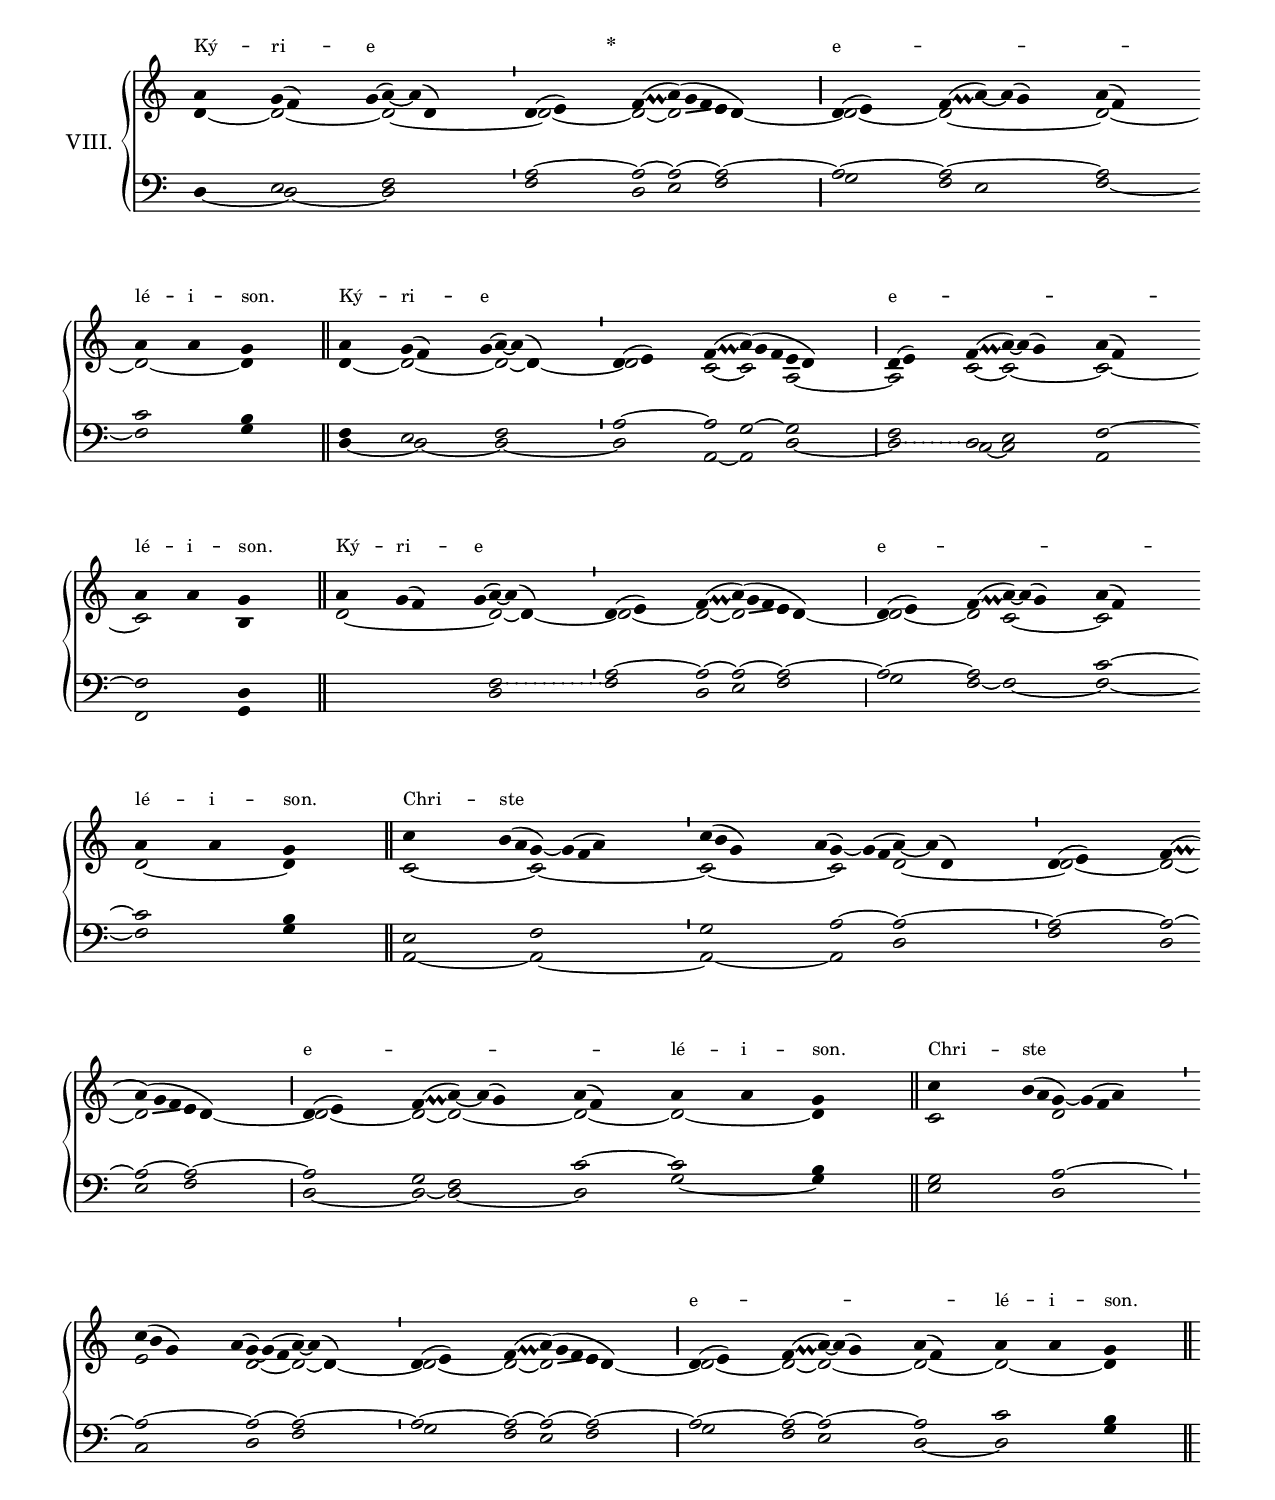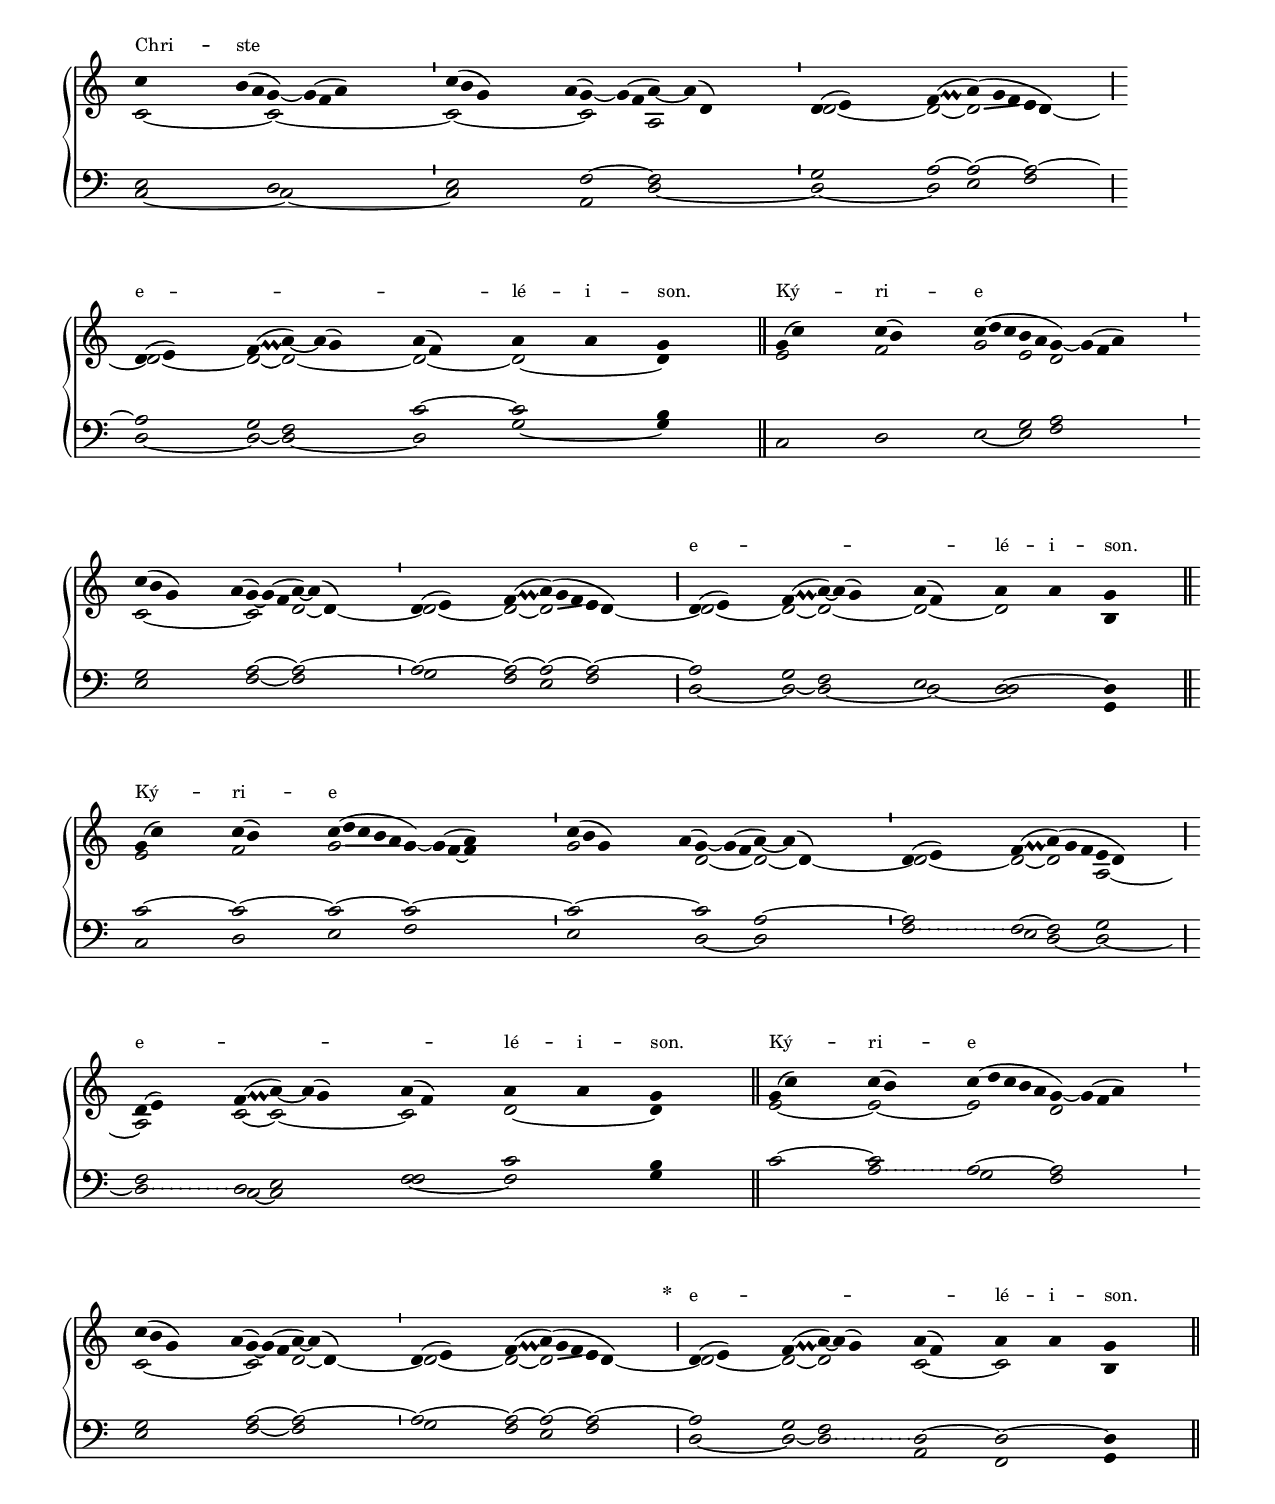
\version "2.18"
\include "gregorian.ly"
\include "noh2.ily"

%Page reference: page v.41
%(volume.page)

%Proofed 3/14

global = {
 \key g \mixolydian
 \cadenzaOn 
 \override Glissando #'thickness = #2.0
}

chantText = \lyricmode {
Ký -- ri -- e _ 
\set stanza = " * " _ 
e -- _ _ lé -- i -- son. 
Ký -- ri -- e _ _ 
e -- _ _ lé -- i -- son. 
Ký -- ri -- e _ _ 
e -- _ _ lé -- i -- son. 
Chri -- ste _ _ _ _ 
e -- _ _ lé -- i -- son. 
Chri -- ste _ _ _ _ 
e -- _ _ lé -- i -- son. 
Chri -- ste _ _ _ _ 
e -- _ _ lé -- i -- son. 
Ký -- ri -- e _ _ _ _ 
e -- _ _ lé -- i -- son. 
Ký -- ri -- e _ _ _ _ 
e -- _ _ lé -- i -- son. 
Ký -- ri -- e _ _ _ _ 
\set stanza = " * " 
e -- _ _ lé -- i -- son. }

chantMusic = {
\tieDown   a'4 g'4 ( f'4) g'4 ( a'4) ~ a'4 ( d'4) \divisioMinima
 d'4 ( e'4) f'4 ( \quil g' a'4 )( g'4 f'4 e'4 d'4) \divisioMaior
 d'4 ( e'4) f'4 ( \quil g' a'4) ~ a'4 ( g'4) a'4 ( f'4) \forceBreak
 a'4 a'4 g'4 \finalis
 a'4 g'4 ( f'4) g'4 ( a'4) ~ a'4 ( d'4) \divisioMinima
 d'4 ( e'4) f'4 ( \quil g' a'4 )(g'4 f'4 e'4 d'4) \divisioMaior
 d'4 ( e'4) f'4 ( \quil g' a'4) ~ a'4 ( g'4) a'4 ( f'4) \forceBreak
 a'4 a'4 g'4 \finalis
 a'4 g'4 ( f'4) g'4 ( a'4) ~ a'4 ( d'4) \divisioMinima
 d'4 ( e'4) f'4 ( \quil g' a'4 )(g'4 f'4 e'4 d'4) \divisioMaior
 d'4 ( e'4) f'4 ( \quil g' a'4) ~ a'4 ( g'4) a'4 ( f'4) \forceBreak
 a'4 a'4 g'4 \finalis
 c''4 b'4 ( a'4 g'4) ~ g'4 ( f'4 a'4) \divisioMinima
 c''4 ( b'4 g'4) a'4 ( g'4) ~ g'4 ( f'4 a'4) ~ a'4 ( d'4) \divisioMinima
 d'4 ( e'4) f'4 ( \quil g' \forceBreak
 a'4 )(g'4 f'4 e'4 d'4) \divisioMaior
 d'4 ( e'4) f'4 ( \quil g' a'4) ~ a'4 ( g'4) a'4 ( f'4) a'4 a'4 g'4 \finalis
 c''4 b'4 ( a'4 g'4) ~ g'4 ( f'4 a'4) \divisioMinima \forceBreak
 c''4 ( b'4 g'4) a'4 ( g'4) ~ g'4 ( f'4 a'4) ~ a'4 ( d'4) \divisioMinima
 d'4 ( e'4) f'4 ( \quil g' a'4 )( g'4 f'4 e'4 d'4) \divisioMaior
 d'4 ( e'4) f'4 ( \quil g' a'4) ~ a'4 ( g'4) a'4 ( f'4) a'4 a'4 g'4 \finalis
 \forceBreak
 c''4 b'4 ( a'4 g'4) ~ g'4 ( f'4 a'4) \divisioMinima
 c''4 ( b'4 g'4) a'4 ( g'4) ~ g'4 ( f'4 a'4) ~ a'4 ( d'4) \divisioMinima
 d'4 ( e'4) f'4 ( \quil g' a'4 )(g'4 f'4 e'4 d'4) \divisioMaior
 \forceBreak
 d'4 ( e'4) f'4 ( \quil g' a'4) ~ a'4 ( g'4) a'4 ( f'4) a'4 a'4 g'4 \finalis
 g'4 ( c''4) c''4 ( b'4) c''4 ( d''4 c''4 b'4 a'4 g'4) ~ g'4 ( f'4 a'4) \divisioMinima
 \forceBreak
 c''4 ( b'4 g'4) a'4 ( g'4) ~ g'4 ( f'4 a'4) ~ a'4 ( d'4) \divisioMinima
 d'4 ( e'4) f'4 ( \quil g' a'4 )(g'4 f'4 e'4 d'4) \divisioMaior
 d'4 ( e'4) f'4 ( \quil g' a'4) ~ a'4 ( g'4) a'4 ( f'4) a'4 a'4 g'4 \finalis
 \forceBreak
 g'4 ( c''4) c''4 ( b'4) c''4 ( d''4 c''4 b'4 a'4 g'4) ~ g'4 ( f'4 a'4) \divisioMinima
 c''4 ( b'4 g'4) a'4 ( g'4) ~ g'4 ( f'4 a'4) ~ a'4 ( d'4) \divisioMinima
 d'4 ( e'4) f'4 ( \quil g' a'4 )(g'4 f'4 e'4 d'4) \divisioMaior
 \forceBreak
 d'4 ( e'4) f'4 ( \quil g' a'4) ~ a'4 ( g'4) a'4 ( f'4) a'4 a'4 g'4 \finalis
 g'4 ( c''4) c''4 ( b'4) c''4 ( d''4 c''4 b'4 a'4 g'4) ~ g'4 ( f'4 a'4) \divisioMinima
 \forceBreak
 c''4 ( b'4 g'4) a'4 ( g'4) ~ g'4 ( f'4 a'4) ~ a'4 ( d'4) \divisioMinima
 d'4 ( e'4) f'4 ( \quil g' a'4 )(g'4 f'4 e'4 d'4) \divisioMaior
 d'4 ( e'4) f'4 ( \quil g' a'4) ~ a'4 ( g'4) a'4 ( f'4) a'4 a'4 g'4 \finalis

}

altoMusic = {
d'4 ~ d'2*3/2 ~ d'2*3/2 ~ \divisioMinima
d'2 ~ d'2 ~ d'2*3/2 -\tweak Glissando.Y-offset #-0.8 \glissando e'4 d'4 ~ \divisioMaior
d'2 ~ d'2*5/2 ~ d'2 ~ d'2 ~ d'4 \finalis
d'4 ~ d'2*3/2 ~ d'2 ~ d'4 ~ \divisioMinima
d'2 c'2 ~ c'2*3/2 a2 ~ \divisioMaior
a2 c'2 ~ c'2*3/2 ~ c'2 ~ c'2 b4 \finalis
d'2*4/2 ~ d'2 ~ d'4 ~ \divisioMinima
d'2 ~ d'2 ~ d'2*3/2 -\tweak Glissando.Y-offset #-0.8 \glissando e'4 d'4 ~ \divisioMaior
d'2 ~ d'2 c'2*3/2 ~ c'2 d'2 ~ d'4 \finalis
c'2*3/2 ~ c'2*4/2 ~ \divisioMinima
c'2*4/2 ~ c'2*3/2 d'2*3/2 ~ \divisioMinima
d'2 ~ d'2 ~ d'2*3/2 -\tweak Glissando.Y-offset #-0.8 \glissando e'4 d'4 ~ \divisioMaior
d'2 ~ d'2 ~ d'2*3/2 ~ d'2 ~ d'2 ~ d'4 \finalis
c'2*3/2 d'2*4/2 \divisioMinima
e'2*4/2 d'2*3/2 ~ d'2 ~ d'4 ~ \divisioMinima
d'2 ~ d'2 ~ d'2*3/2 -\tweak Glissando.Y-offset #-0.8 \glissando e'4 d'4 ~ \divisioMaior
d'2 ~ d'2 ~ d'2*3/2 ~ d'2 ~ d'2 ~ d'4 \finalis
c'2*3/2 ~ c'2*4/2 ~ \divisioMinima
c'2*4/2 ~ c'2*3/2 a2*3/2 \divisioMinima
d'2 ~ d'2 ~ d'2*3/2 -\tweak Glissando.Y-offset #-0.8 \glissando e'4 d'4 ~ \divisioMaior
d'2 ~ d'2 ~ d'2*3/2 ~ d'2 ~ d'2 ~ d'4 \finalis
e'2 f'2 g'2*3/2 e'2 d'2*4/2 \divisioMinima
c'2*4/2 ~ c'2*3/2 d'2 ~ d'4 ~ \divisioMinima
d'2 ~ d'2 ~ d'2*3/2 -\tweak Glissando.Y-offset #-0.8 \glissando e'4 d'4 ~ \divisioMaior
d'2 ~ d'2 ~ d'2*3/2 ~ d'2 ~ d'2 b4 \finalis
e'2 f'2 g'2*5/2 -\tweak Glissando.Y-offset #-0.6 \glissando g'4 g'4 f'4 ~ f'4 \divisioMinima
g'2*4/2 d'2*3/2 ~ d'2 ~ d'4 ~ \divisioMinima
d'2 ~ d'2 ~ d'2*3/2 a2 ~ \divisioMaior
a2 c'2 ~ c'2*3/2 ~ c'2 d'2 ~ d'4 \finalis
e'2 ~ e'2 ~ e'2*5/2 d'2*4/2 \divisioMinima
c'2*4/2 ~ c'2*3/2 d'2 ~ d'4 ~ \divisioMinima
d'2 ~ d'2 ~ d'2*3/2 -\tweak Glissando.Y-offset #-0.8 \glissando e'4 d'4 ~ \divisioMaior
d'2 ~ d'2 ~ d'2*3/2 c'2 ~ c'2 b4 \finalis
}

tenorMusic = {
r4 e2*3/2 f2*3/2 \divisioMinima
a2 ~ a2 ~ a2*3/2 ~ a2 ~ \divisioMaior
a2 ~ a2*5/2 ~ a2 c'2 b4 \finalis
f4 e2*3/2 f2*3/2 \divisioMinima
a2 ~ a2 g2*3/2 ~ g2 \divisioMaior
f2 d2 e2*3/2 f2 ~ f2 d4 \finalis
r2*4/2 f2*3/2 \divisioMinima
a2 ~ a2 ~ a2*3/2 ~ a2 ~ \divisioMaior
a2 ~ a2*5/2 c'2 ~ c'2 b4 \finalis
e2*3/2 f2*4/2 \divisioMinima
g2*4/2 a2*3/2 ~ a2*3/2 ~ \divisioMinima
a2 ~ a2 ~ a2*3/2 ~ a2 ~ \divisioMaior
a2 g2 f2*3/2 c'2 ~ c'2 b4 \finalis
g2*3/2 a2*4/2 ~ \divisioMinima
a2*4/2 ~ a2*3/2 ~ a2*3/2 ~ \divisioMinima
a2 ~ a2 ~ a2*3/2 ~ a2 ~ \divisioMaior
a2 ~ a2 ~ a2*3/2 ~ a2 c'2 b4 \finalis
e2*3/2 d2*4/2 \divisioMinima
e2*4/2 f2*3/2 ~ f2*3/2 \divisioMinima
g2 a2 ~ a2*3/2 ~ a2 ~ \divisioMaior
a2 g2 f2*3/2 c'2 ~ c'2 b4 \finalis
r2*7/2 g2 a2*4/2 \divisioMinima
g2*4/2 a2*3/2 ~ a2*3/2 ~ \divisioMinima
a2 ~ a2 ~ a2*3/2 ~ a2 ~ \divisioMaior
a2 g2 f2*3/2 e2 d2 ~ d4 \finalis
c'2 ~ c'2 ~ c'2*5/2 ~ c'2*4/2 ~ \divisioMinima
c'2*4/2 ~ c'2*3/2 a2*3/2 ~ \divisioMinima
a2 f2 ~ f2*3/2 g2 \divisioMaior
f2 d2 e2*3/2 \shiftRight f2 c'2 b4 \finalis
c'2 ~ c'2 a2*5/2 ~ a2*4/2 \divisioMinima
g2*4/2 a2*3/2 ~ a2*3/2 ~ \divisioMinima
a2 ~ a2 ~ a2*3/2 ~ a2 ~ \divisioMaior
a2 g2 f2*3/2 d2 ~ d2 ~ d4 \finalis
}

bassMusic = {
d4 ~ d2*3/2 ~ d2*3/2 \divisioMinima
f2 d2 e2*3/2 f2 \divisioMaior
g2 f2 e2*3/2 f2 ~ f2 g4 \finalis
d4 ~ d2*3/2 ~ d2*3/2 ~ \divisioMinima
d2 a,2 ~ a,2*3/2 d2 ~ \divisioMaior
d2 c2 ~ c2*3/2 a,2 f,2 g,4 \finalis
r2*4/2 d2*3/2 \divisioMinima
f2 d2 e2*3/2 f2 \divisioMaior
g2 f2 ~ f2*3/2 ~ f2 ~ f2 g4 \finalis
a,2*3/2 ~ a,2*4/2 ~ \divisioMinima
a,2*4/2 ~ a,2*3/2 d2*3/2 \divisioMinima
f2 d2 e2*3/2 f2 \divisioMaior
d2 ~ d2 ~ d2*3/2 ~ d2 g2 ~ g4 \finalis
e2*3/2 d2*4/2 \divisioMinima
c2*4/2 d2*3/2 f2*3/2 \divisioMinima
g2 f2 e2*3/2 f2 \divisioMaior
g2 f2 e2*3/2 d2 ~ d2 g4 \finalis
c2*3/2 ~ c2*4/2 ~ \divisioMinima
c2*4/2 a,2*3/2 d2*3/2 ~ \divisioMinima
d2 ~ d2 e2*3/2 f2 \divisioMaior
d2 ~ d2 ~ d2*3/2 ~ d2 g2 ~ g4 \finalis
c2 d2 e2*3/2 ~ e2 f2*4/2 \divisioMinima
e2*4/2 f2*3/2 ~ f2*3/2 \divisioMinima
g2 f2 e2*3/2 f2 \divisioMaior
d2 ~ d2 ~ d2*3/2 ~ d2 ~ \shiftRight d2 g,4 \finalis
c2 d2 e2*5/2 f2*4/2 \divisioMinima
e2*4/2 d2*3/2 ~ d2*3/2 \divisioMinima
f2 e2 d2*3/2 ~ d2 ~ \divisioMaior
d2 c2 ~ c2*3/2 f2 ~ f2 g4 \finalis
r2 a2 g2*5/2 f2*4/2 \divisioMinima
e2*4/2 f2*3/2 ~ f2*3/2 \divisioMinima
g2 f2 e2*3/2 f2 \divisioMaior
d2 ~ d2 ~ d2*3/2 a,2 f,2 g,4 \finalis
}

voiceLines = {
\voiceLineStyle


s2*44/2
\allowVoiceLineBreak
\offsetVoiceLineY
\voiceLine "down" "down" d2*2/2 d2*1/2


s2*13/2
\allowVoiceLineBreak
\offsetVoiceLineY
\voiceLine "down" "down" f2*3/2 f2*1/2


s2*201/2
\allowVoiceLineBreak
\offsetVoiceLineY
\voiceLine "down" "down" f2*2/2 f2*1/2

s2*6/2
\allowVoiceLineBreak
\offsetVoiceLineY
\voiceLine "down" "down" d2*2/2 d2*1/2


s2*11/2
\allowVoiceLineBreak
\offsetVoiceLineY
\voiceLine "down" "down" a2*2/2 a2*1/2


s2*31/2
\allowVoiceLineBreak
\offsetVoiceLineY
\voiceLine "down" "down" d2*3/2 d2*1/2


}

\score{
  <<
    \new Lyrics
    \new GrandStaff <<
      \set GrandStaff.autoBeaming = ##f
      \set GrandStaff.instrumentName = \markup \center-column {
        "VIII."
      }
      \new Staff = up <<
        \new Voice = "chant" {
          \voiceOne \global \chantMusic
        }
        \new Voice {
          \voiceTwo \global \altoMusic
        }
      >>

      \new Staff = down <<
        \clef bass
        \new Voice {
          \voiceOne \global \tenorMusic
        }
        \new Voice {
          \voiceTwo \global \bassMusic
        }
	\new Voice {
        \voiceThree \global \voiceLines
        }
      >>
    >>
    \context Lyrics {
      \lyricsto chant {
      \chantText
    }
    }
  >>
  \layout{
  }
  
}
